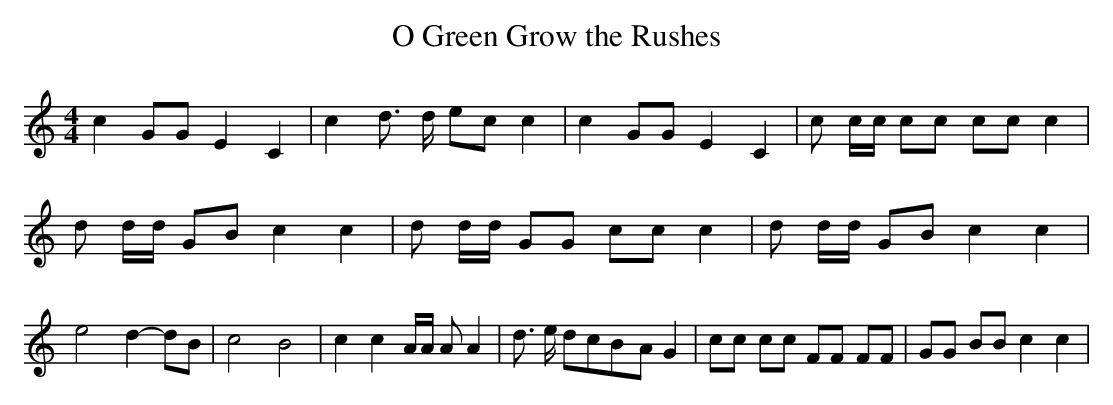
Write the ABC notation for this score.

X:1
T:Green Grow the Rushes, O
M:4/4
L:1/8
K:C
 c2 GG E2 C2| c2 d3/2 d/2 ec c2| c2 GG E2 C2| c c/2c/2 cc cc c2| d d/2d/2 GB c2 c2|\
 d d/2d/2 GG cc c2| d d/2d/2 GB c2 c2| e4 d2- dB| c4 B4| c2 c2 A/2A/2 A A2|\
 d3/2 e/2 dcB-A G2| cc cc FF FF| GG BB c2 c2|
